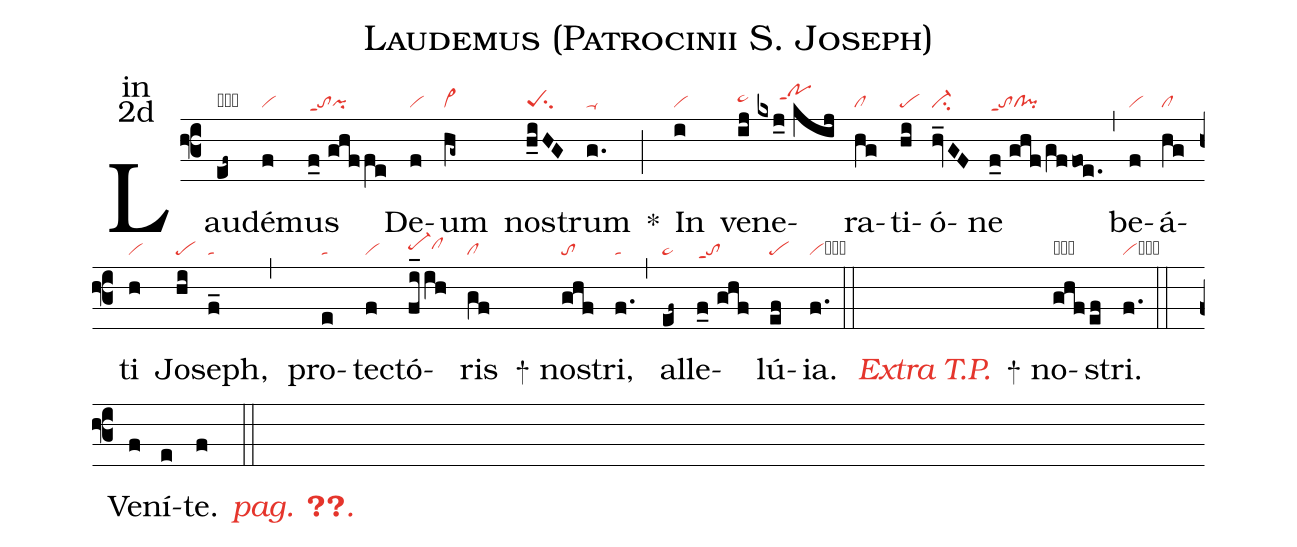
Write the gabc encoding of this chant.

name:Laudemus (Patrocinii S. Joseph);
office-part:in;
mode:2d;
nabc-lines:1;
%%
(f3) Lau(ef~|obpe~)dé(f|vi)mus(f_0//ghf/fe|toppt1pi) De(f|vi)um(hg~|vi>) nos(h_iHG|peSsu2)trum(g.|ta-) <sp>*</sp>(;) In(i|vi) ve(ij|pe~hh)ne(kxj_0//kij|/////pohjppt1)ra(hg|cl)ti(hi|pe)ó(hv_GF|ci-)ne(f_0//ghf/gffoe.|toppt1cl!pi) (,) be(f|vi)á(hg|cl)ti(h|vi) Jo(hi|pe)seph,(f_|ta) (,) pro(e|ta)tec(f|vi)tó(fi_ih|pe-hhclhh)ris(gf|cl) <sp>+</sp> no(ghf|to)stri,(f.|ta) (,) al(ef~|pe~)le(f_0//ghf|toppt1)lú(ef|pe){ia}.(f.|vicb) (::) <c><i>Extra T.P.</i></c>() <sp>+</sp> n{o}(ghf/ef|obto/pe)stri.(f.|vicb) (::) <nlba>Ve(f)ní(e)t{e}. <c><i>pag. <v>\pageref{M-ORIP2d}</v>.</i></c></nlba>(f ::)
